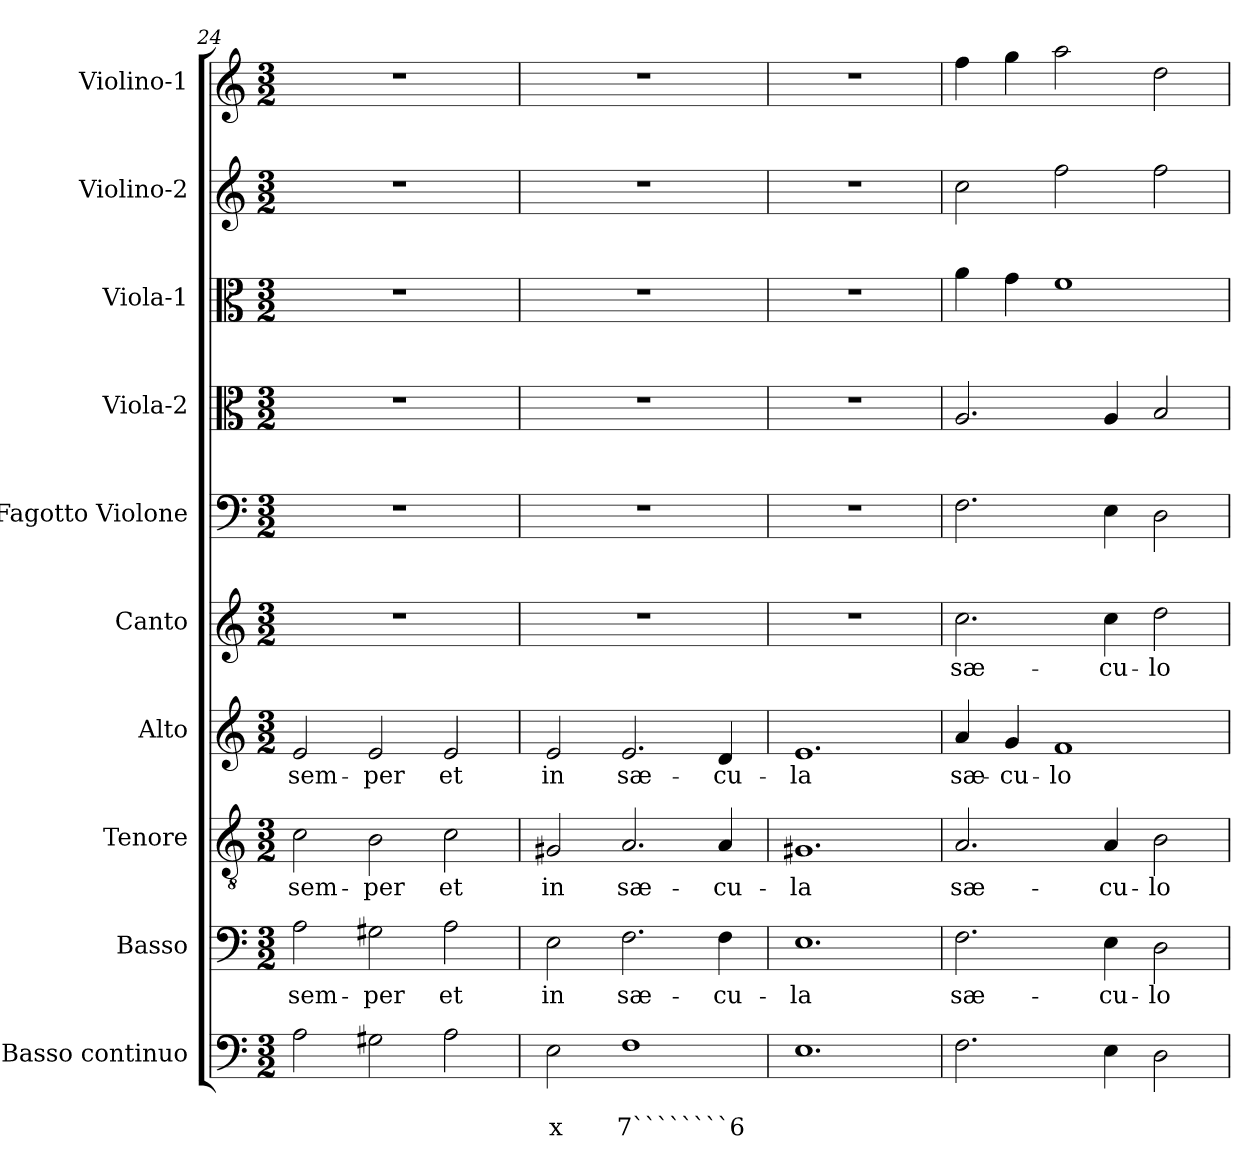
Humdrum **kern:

**kern	**text	**text	**kern	**text	**kern	**text	**kern	**text	**kern	**text	**kern	**kern	**kern	**kern	**kern
*part10	*part10	*part10	*part9	*part9	*part8	*part8	*part7	*part7	*part6	*part6	*part5	*part4	*part3	*part2	*part1
*staff10	*staff10	*staff10	*staff9	*staff9	*staff8	*staff8	*staff7	*staff7	*staff6	*staff6	*staff5	*staff4	*staff3	*staff2	*staff1
*I"Basso continuo	*	*	*I"Basso	*	*I"Tenore	*	*I"Alto	*	*I"Canto	*	*I"Fagotto Violone	*I"Viola-2	*I"Viola-1	*I"Violino-2	*I"Violino-1
!!LO:LB:g=z
*clefF4	*	*	*clefF4	*	*clefGv2	*	*clefG2	*	*clefG2	*	*clefF4	*clefC3	*clefC3	*clefG2	*clefG2
*k[]	*	*	*k[]	*	*k[]	*	*k[]	*	*k[]	*	*k[]	*k[]	*k[]	*k[]	*k[]
*C:	*	*	*C:	*	*C:	*	*C:	*	*C:	*	*C:	*C:	*C:	*C:	*C:
*M3/2	*	*	*M3/2	*	*M3/2	*	*M3/2	*	*M3/2	*	*M3/2	*M3/2	*M3/2	*M3/2	*M3/2
=24	=24	=24	=24	=24	=24	=24	=24	=24	=24	=24	=24	=24	=24	=24	=24
!	!	!	!	!LO:LY:b	!	!	!	!	!	!	!	!	!	!	!
!	!	!	!	!	!	!LO:LY:b	!	!	!	!	!	!	!	!	!
!	!	!	!	!	!	!	!	!LO:LY:b	!	!	!	!	!	!	!
2A\	.	.	2A\	sem-	2c\	sem-	2e/	sem-	1.r	.	1.r	1.r	1.r	1.r	1.r
!	!	!	!	!LO:LY:b	!	!	!	!	!	!	!	!	!	!	!
!	!	!	!	!	!	!LO:LY:b	!	!	!	!	!	!	!	!	!
!	!	!	!	!	!	!	!	!LO:LY:b	!	!	!	!	!	!	!
2G#X\	.	.	2G#X\	-per	2B\	-per	2e/	-per	.	.	.	.	.	.	.
!	!	!	!	!LO:LY:b	!	!	!	!	!	!	!	!	!	!	!
!	!	!	!	!	!	!LO:LY:b	!	!	!	!	!	!	!	!	!
!	!	!	!	!	!	!	!	!LO:LY:b	!	!	!	!	!	!	!
2A\	.	.	2A\	et	2c\	et	2e/	et	.	.	.	.	.	.	.
=25	=25	=25	=25	=25	=25	=25	=25	=25	=25	=25	=25	=25	=25	=25	=25
!	!	!LO:LY:b	!	!	!	!	!	!	!	!	!	!	!	!	!
!	!	!	!	!LO:LY:b	!	!	!	!	!	!	!	!	!	!	!
!	!	!	!	!	!	!LO:LY:b	!	!	!	!	!	!	!	!	!
!	!	!	!	!	!	!	!	!LO:LY:b	!	!	!	!	!	!	!
2E\	.	x	2E\	in	2G#X/	in	2e/	in	1.r	.	1.r	1.r	1.r	1.r	1.r
!	!	!LO:LY:b	!	!	!	!	!	!	!	!	!	!	!	!	!
!	!	!	!	!LO:LY:b	!	!	!	!	!	!	!	!	!	!	!
!	!	!	!	!	!	!LO:LY:b	!	!	!	!	!	!	!	!	!
!	!	!	!	!	!	!	!	!LO:LY:b	!	!	!	!	!	!	!
1F	.	7````````6	2.F\	sæ-	2.A/	sæ-	2.e/	sæ-	.	.	.	.	.	.	.
!	!	!	!	!LO:LY:b	!	!	!	!	!	!	!	!	!	!	!
!	!	!	!	!	!	!LO:LY:b	!	!	!	!	!	!	!	!	!
!	!	!	!	!	!	!	!	!LO:LY:b	!	!	!	!	!	!	!
.	.	.	4F\	-cu-	4A/	-cu-	4d/	-cu-	.	.	.	.	.	.	.
=26	=26	=26	=26	=26	=26	=26	=26	=26	=26	=26	=26	=26	=26	=26	=26
!	!	!	!	!LO:LY:b	!	!	!	!	!	!	!	!	!	!	!
!	!	!	!	!	!	!LO:LY:b	!	!	!	!	!	!	!	!	!
!	!	!	!	!	!	!	!	!LO:LY:b	!	!	!	!	!	!	!
1.E	.	.	1.E	-la	1.G#X	-la	1.e	-la	1.r	.	1.r	1.r	1.r	1.r	1.r
=27	=27	=27	=27	=27	=27	=27	=27	=27	=27	=27	=27	=27	=27	=27	=27
!	!	!	!	!LO:LY:b	!	!	!	!	!	!	!	!	!	!	!
!	!	!	!	!	!	!LO:LY:b	!	!	!	!	!	!	!	!	!
!	!	!	!	!	!	!	!	!LO:LY:b	!	!	!	!	!	!	!
!	!	!	!	!	!	!	!	!	!	!LO:LY:b	!	!	!	!	!
2.F\	.	.	2.F\	sæ-	2.A/	sæ-	4a/	sæ-	2.cc\	sæ-	2.F\	2.A/	4a\	2cc\	4ff\
!	!	!	!	!	!	!	!	!LO:LY:b	!	!	!	!	!	!	!
.	.	.	.	.	.	.	4g/	-cu-	.	.	.	.	4g\	.	4gg\
!	!	!	!	!	!	!	!	!LO:LY:b	!	!	!	!	!	!	!
.	.	.	.	.	.	.	1f	-lo-	.	.	.	.	1f	2ff\	2aa\
!	!	!	!	!LO:LY:b	!	!	!	!	!	!	!	!	!	!	!
!	!	!	!	!	!	!LO:LY:b	!	!	!	!	!	!	!	!	!
!	!	!	!	!	!	!	!	!	!	!LO:LY:b	!	!	!	!	!
4E\	.	.	4E\	-cu-	4A/	-cu-	.	.	4cc\	-cu-	4E\	4A/	.	.	.
!	!	!	!	!LO:LY:b	!	!	!	!	!	!	!	!	!	!	!
!	!	!	!	!	!	!LO:LY:b	!	!	!	!	!	!	!	!	!
!	!	!	!	!	!	!	!	!	!	!LO:LY:b	!	!	!	!	!
2D\	.	.	2D\	-lo-	2B\	-lo-	.	.	2dd\	-lo-	2D\	2B/	.	2ff\	2dd\
=	=	=	=	=	=	=	=	=	=	=	=	=	=	=	=
*-	*-	*-	*-	*-	*-	*-	*-	*-	*-	*-	*-	*-	*-	*-	*-
